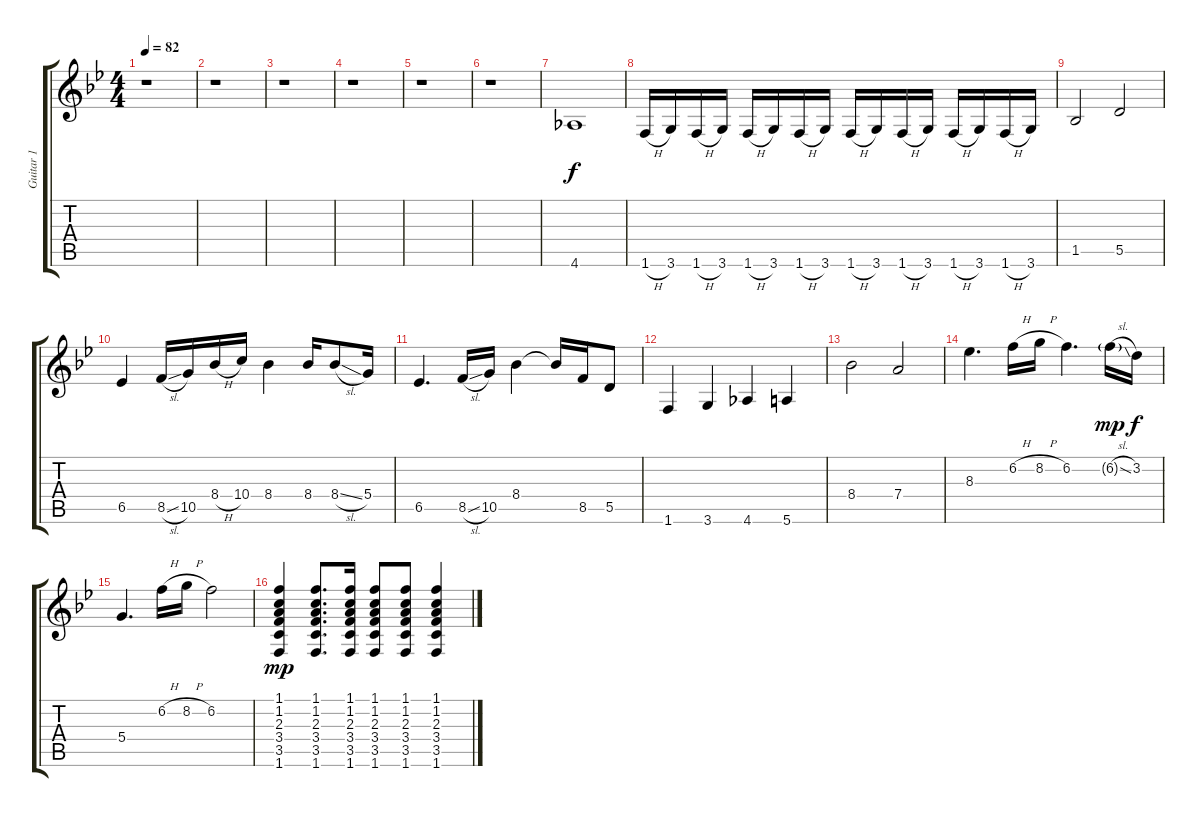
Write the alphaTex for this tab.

\track ("Guitar 1" "Guitar 1") {instrument distortionguitar}
\staff {score tabs}
\tuning (E4 B3 G3 D3 A2 E2) {hide}
\ts (4 4)
\tempo 82
\clef g2
\ks bb
r.1{dy mf} |
r.1 |
r.1 |
r.1 |
r.1 |
r.1 |
4.6.1{dy f} |
1.6{h}.16 3.6.16 1.6{h}.16 3.6.16 1.6{h}.16 3.6.16 1.6{h}.16 3.6.16 1.6{h}.16 3.6.16 1.6{h}.16 3.6.16 1.6{h}.16 3.6.16 1.6{h}.16 3.6.16 |
1.5.2 5.5.2 |
6.5.4 8.5{sl}.16 10.5.16 8.4{h}.16 10.4.16 8.4.4 8.4.16 8.4{sl}.8 5.4.16 |
6.5.4{d} 8.5{sl}.16 10.5.16 8.4.4 8.4{t}.16 8.5.16 5.5.8 |
1.6.4 3.6.4 4.6.4 5.6.4 |
8.4.2 7.4.2 |
8.3.4{d} 6.2{h}.16 8.2{h}.16 6.2.4{d} 6.2{sl g}.16{dy mp} 3.2.16{dy f} |
5.4.4{d} 6.2{h}.16 8.2{h}.16 6.2.2 |
(1.1 1.2 2.3 3.4 3.5 1.6).4{dy mp} (1.1 1.2 2.3 3.4 3.5 1.6).8{d} (1.1 1.2 2.3 3.4 3.5 1.6).16 (1.1 1.2 2.3 3.4 3.5 1.6).8 (1.1 1.2 2.3 3.4 3.5 1.6).8 (1.1 1.2 2.3 3.4 3.5 1.6).4
